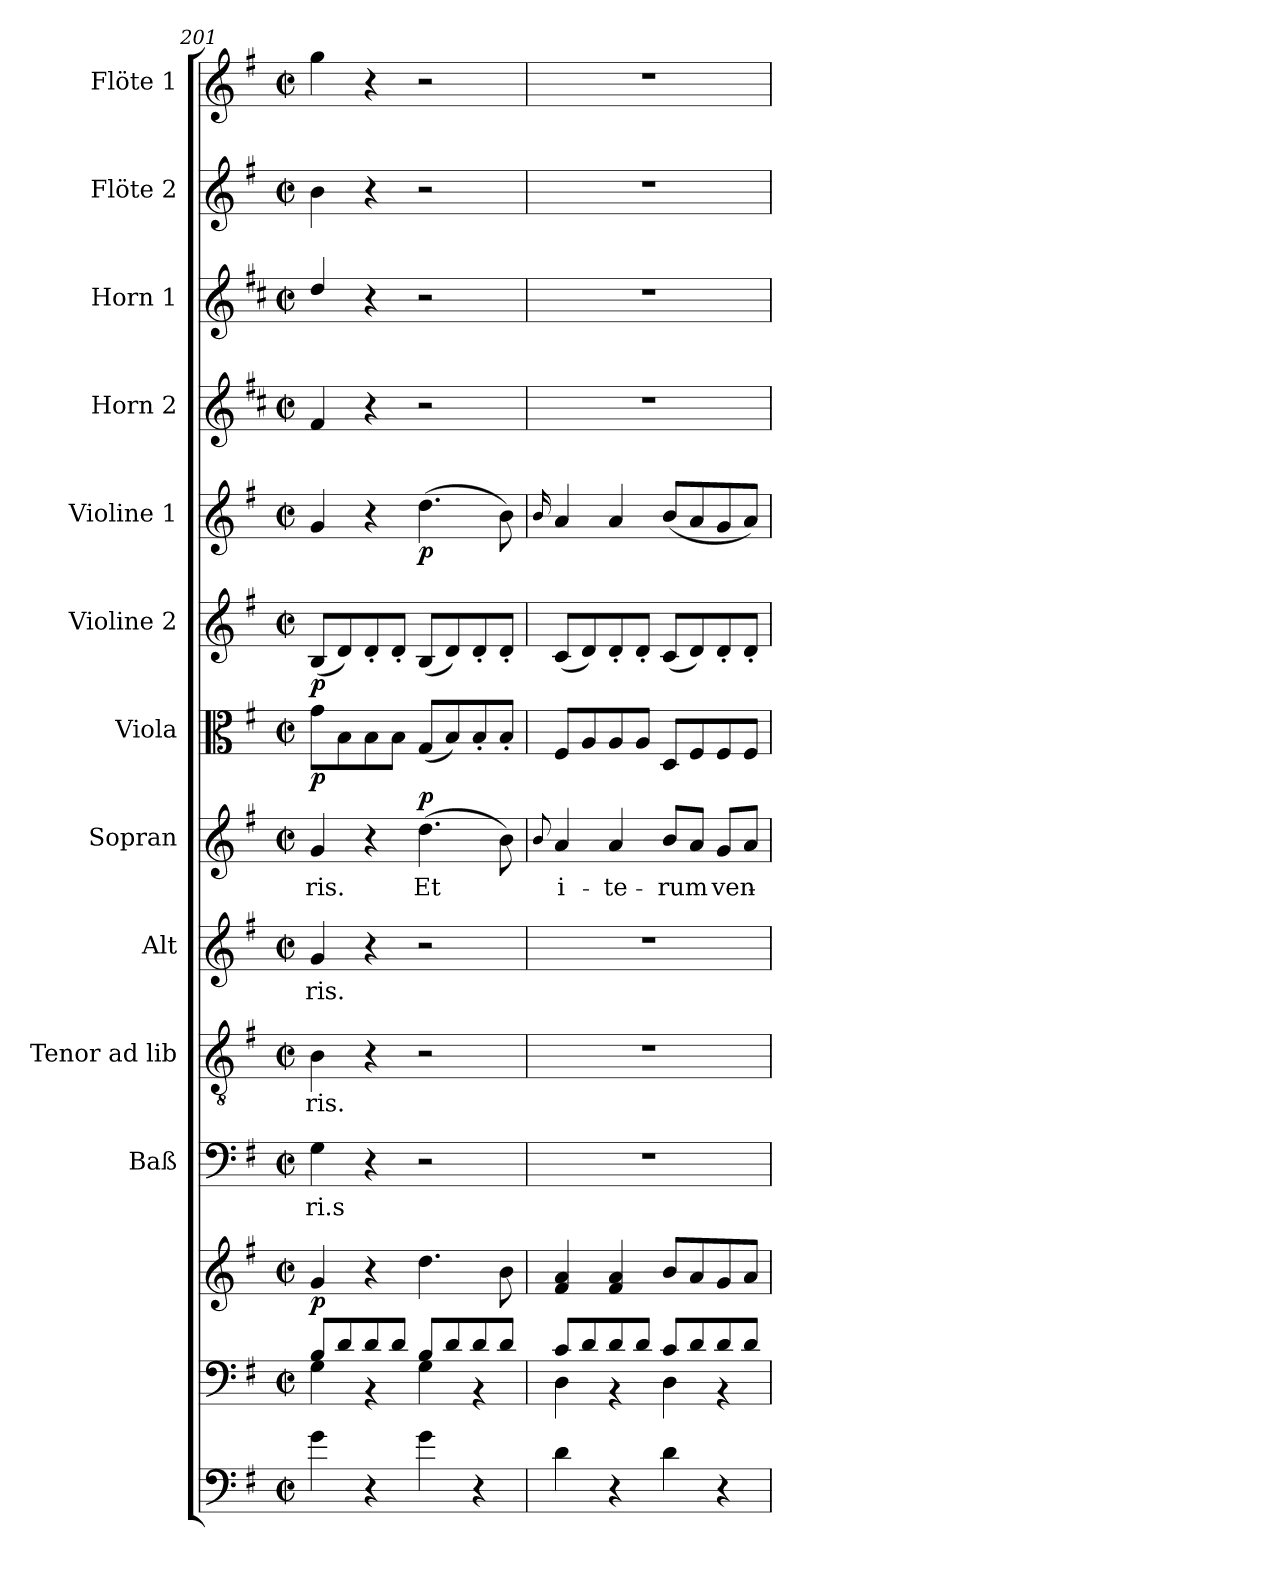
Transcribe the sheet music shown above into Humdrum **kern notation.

**kern	**kern	**kern	**dynam	**kern	**text	**kern	**text	**kern	**text	**kern	**text	**dynam	**kern	**dynam	**kern	**dynam	**kern	**dynam	**kern	**kern	**kern	**kern
*part13	*part12	*part12	*part12	*part11	*part11	*part10	*part10	*part9	*part9	*part8	*part8	*part8	*part7	*part7	*part6	*part6	*part5	*part5	*part4	*part3	*part2	*part1
*staff14	*staff13	*staff12	*staff12/13	*staff11	*staff11	*staff10	*staff10	*staff9	*staff9	*staff8	*staff8	*staff8	*staff7	*staff7	*staff6	*staff6	*staff5	*staff5	*staff4	*staff3	*staff2	*staff1
*	*	*	*	*I"Baß	*	*I"Tenor ad lib	*	*I"Alt	*	*I"Sopran	*	*	*I"Viola	*	*I"Violine 2	*	*I"Violine 1	*	*I"Horn 2	*I"Horn 1	*I"Flöte 2	*I"Flöte 1
*	*	*	*	*I'Baß	*	*I'Ten	*	*I'Alt	*	*I'Sop	*	*	*I'Vla.	*	*I'Vln. 2	*	*I'Vln. 1	*	*I'Hrn. 2	*I'Hrn. 1	*I'Fl. 2	*I'Fl. 1
*clefF4	*clefF4	*clefG2	*	*clefF4	*	*clefGv2	*	*clefG2	*	*clefG2	*	*	*clefC3	*	*clefG2	*	*clefG2	*	*clefG2	*clefG2	*clefG2	*clefG2
*ITrd7c12	*	*	*	*	*	*	*	*	*	*	*	*	*	*	*	*	*	*	*ITrd4c7	*ITrd4c7	*	*
*k[f#]	*k[f#]	*k[f#]	*	*k[f#]	*	*k[f#]	*	*k[f#]	*	*k[f#]	*	*	*k[f#]	*	*k[f#]	*	*k[f#]	*	*k[f#]	*k[f#]	*k[f#]	*k[f#]
*G:	*G:	*G:	*	*G:	*	*G:	*	*G:	*	*G:	*	*	*G:	*	*G:	*	*G:	*	*G:	*G:	*G:	*G:
*M2/2	*M2/2	*M2/2	*	*M2/2	*	*M2/2	*	*M2/2	*	*M2/2	*	*	*M2/2	*	*M2/2	*	*M2/2	*	*M2/2	*M2/2	*M2/2	*M2/2
*met(c|)	*met(c|)	*met(c|)	*	*met(c|)	*	*met(c|)	*	*met(c|)	*	*met(c|)	*	*	*met(c|)	*	*met(c|)	*	*met(c|)	*	*met(c|)	*met(c|)	*met(c|)	*met(c|)
=201	=201	=201	=201	=201	=201	=201	=201	=201	=201	=201	=201	=201	=201	=201	=201	=201	=201	=201	=201	=201	=201	=201
*	*^	*	*	*	*	*	*	*	*	*	*	*	*	*	*	*	*	*	*	*	*	*
!	!	!	!	!LO:DY:b	!	!LO:LY:b	!	!LO:LY:b	!	!LO:LY:b	!	!LO:LY:b	!	!	!LO:DY:b	!	!LO:DY:b	!	!	!	!	!	!
4G\	8B/L	4G\	4g/	p	4G\	-ri.s	4B\	-ris.	4g/	-ris.	4g/	-ris.	.	8g\L	p	(<8B/L	p	4g/	.	4B/	4g/	4b\	4gg\
.	8d/	.	.	.	.	.	.	.	.	.	.	.	.	8B\	.	8d/)	.	.	.	.	.	.	.
4r	8d/	4r	4r	.	4r	.	4r	.	4r	.	4r	.	.	8B\	.	8d'</	.	4r	.	4r	4r	4r	4r
.	8d/J	.	.	.	.	.	.	.	.	.	.	.	.	8B\J	.	8d'</J	.	.	.	.	.	.	.
!	!	!	!	!	!	!	!	!	!	!	!	!LO:LY:b	!LO:DY:a	!	!	!	!	!	!LO:DY:b	!	!	!	!
4G\	8B/L	4G\	4.dd\	.	2r	.	2r	.	2r	.	(>4.dd\	Et	p	(<8G/L	.	(<8B/L	.	(>4.dd\	p	2r	2r	2r	2r
.	8d/	.	.	.	.	.	.	.	.	.	.	.	.	8B/)	.	8d/)	.	.	.	.	.	.	.
4r	8d/	4r	.	.	.	.	.	.	.	.	.	.	.	8B'</	.	8d'</	.	.	.	.	.	.	.
.	8d/J	.	8b\	.	.	.	.	.	.	.	8b\)	.	.	8B'</J	.	8d'</J	.	8b\)	.	.	.	.	.
=202	=202	=202	=202	=202	=202	=202	=202	=202	=202	=202	=202	=202	=202	=202	=202	=202	=202	=202	=202	=202	=202	=202	=202
.	.	.	.	.	.	.	.	.	.	.	8qqb/	.	.	.	.	.	.	16qqb/	.	.	.	.	.
!	!	!	!	!	!	!	!	!	!	!	!	!LO:LY:b	!	!	!	!	!	!	!	!	!	!	!
4D\	8c/L	4D\	4f#/ 4a/	.	1r	.	1r	.	1r	.	4a/	i-	.	8F#/L	.	(<8c/L	.	4a/	.	1r	1r	1r	1r
.	8d/	.	.	.	.	.	.	.	.	.	.	.	.	8A/	.	8d/)	.	.	.	.	.	.	.
!	!	!	!	!	!	!	!	!	!	!	!	!LO:LY:b	!	!	!	!	!	!	!	!	!	!	!
4r	8d/	4r	4f#/ 4a/	.	.	.	.	.	.	.	4a/	-te-	.	8A/	.	8d'</	.	4a/	.	.	.	.	.
.	8d/J	.	.	.	.	.	.	.	.	.	.	.	.	8A/J	.	8d'</J	.	.	.	.	.	.	.
!	!	!	!	!	!	!	!	!	!	!	!	!LO:LY:b	!	!	!	!	!	!	!	!	!	!	!
4D\	8c/L	4D\	8b/L	.	.	.	.	.	.	.	8b/L	-rum	.	8D/L	.	(<8c/L	.	(<8b/L	.	.	.	.	.
.	8d/	.	8a/	.	.	.	.	.	.	.	8a/J	.	.	8F#/	.	8d/)	.	8a/	.	.	.	.	.
!	!	!	!	!	!	!	!	!	!	!	!	!LO:LY:b	!	!	!	!	!	!	!	!	!	!	!
4r	8d/	4r	8g/	.	.	.	.	.	.	.	8g/L	ven-	.	8F#/	.	8d'</	.	8g/	.	.	.	.	.
.	8d/J	.	8a/J	.	.	.	.	.	.	.	8a/J	.	.	8F#/J	.	8d'</J	.	8a/J)	.	.	.	.	.
*	*v	*v	*	*	*	*	*	*	*	*	*	*	*	*	*	*	*	*	*	*	*	*	*
=	=	=	=	=	=	=	=	=	=	=	=	=	=	=	=	=	=	=	=	=	=	=
*-	*-	*-	*-	*-	*-	*-	*-	*-	*-	*-	*-	*-	*-	*-	*-	*-	*-	*-	*-	*-	*-	*-
